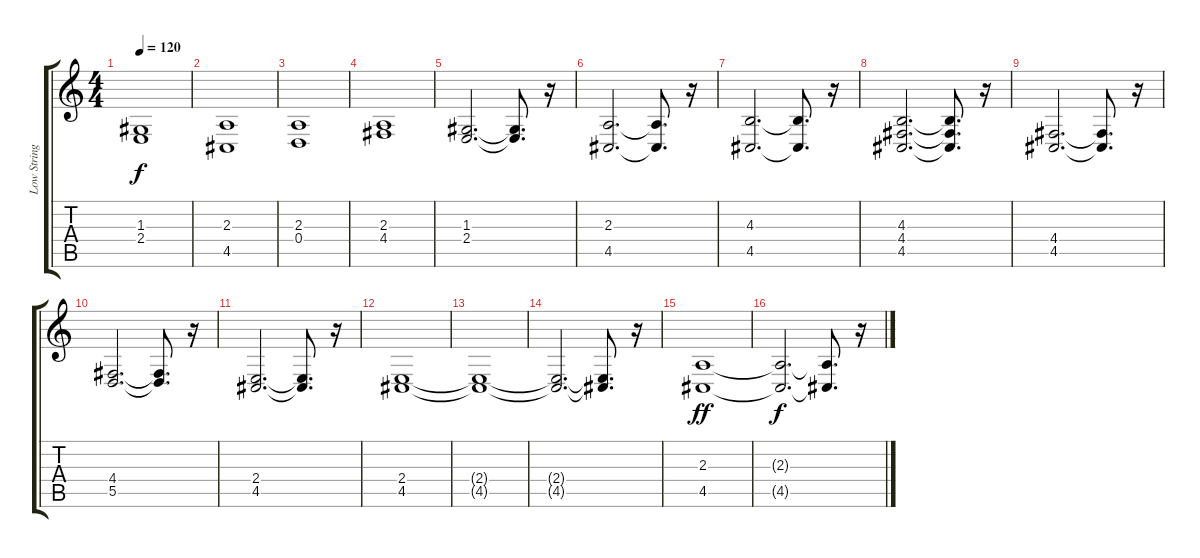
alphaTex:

\track ("Low Strings" "Low String") {instrument stringensemble1}
\staff {score tabs}
\tuning (E4 B3 G3 D3 A2 E2) {hide}
\ts (4 4)
\tempo 120
\clef g2
\ks c
(1.3{t} 2.4{t}).1{dy f} |
(2.3 4.5).1 |
(2.3 0.4).1 |
(2.3 4.4).1 |
(1.3 2.4).2{d} (1.3{t} 2.4{t}).8{d} r.16 |
(2.3 4.5).2{d} (2.3{t} 4.5{t}).8{d} r.16 |
(4.3 4.5).2{d} (4.3{t} 4.5{t}).8{d} r.16 |
(4.3 4.4 4.5).2{d} (4.3{t} 4.4{t} 4.5{t}).8{d} r.16 |
(4.4 4.5).2{d} (4.4{t} 4.5{t}).8{d} r.16 |
(4.4 5.5).2{d} (4.4{t} 5.5{t}).8{d} r.16 |
(2.4 4.5).2{d} (2.4{t} 4.5{t}).8{d} r.16 |
(2.4 4.5).1 |
(2.4{t} 4.5{t}).1 |
(2.4{t} 4.5{t}).2{d} (2.4{t} 4.5{t}).8{d} r.16 |
(2.3 4.5).1{dy ff} |
(2.3{t} 4.5{t}).2{d dy f} (2.3{t} 4.5{t}).8{d} r.16
